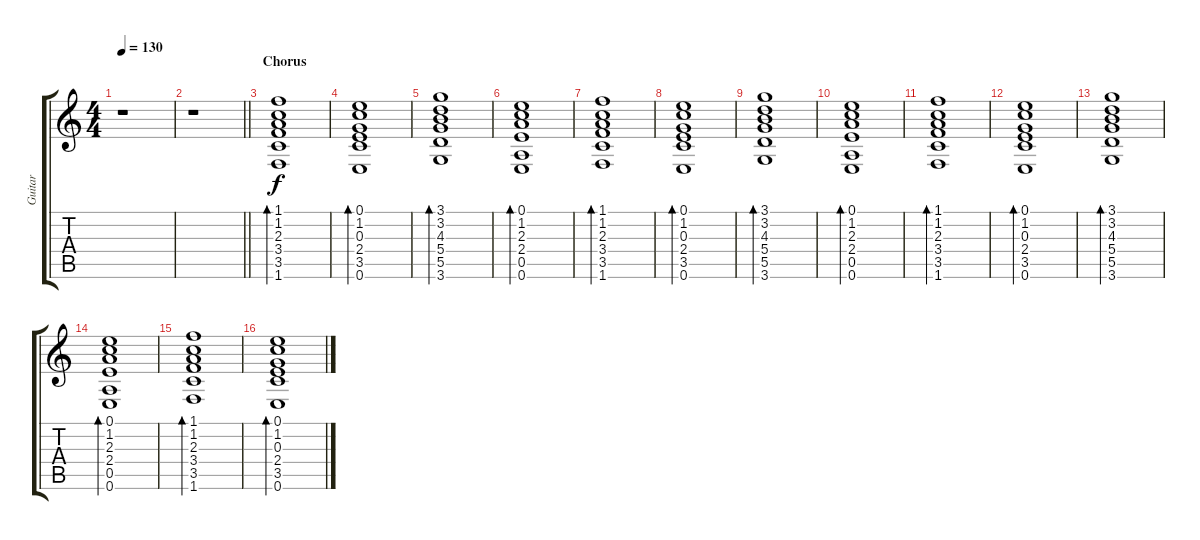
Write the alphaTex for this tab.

\track ("Guitar" "Guitar") {instrument acousticguitarsteel}
\staff {score tabs}
\tuning (E4 B3 G3 D3 A2 E2) {hide}
\ts (4 4)
\tempo 130
\clef g2
\ks c
r.1{dy f} |
\barLineRight lightlight
r.1 |
\section ("" "Chorus")
(1.1 1.2 2.3 3.4 3.5 1.6).1{bd 60 volume 7} |
(0.1 1.2 0.3 2.4 3.5 0.6).1{bd 60} |
(3.1 3.2 4.3 5.4 5.5 3.6).1{bd 60} |
(0.1 1.2 2.3 2.4 0.5 0.6).1{bd 60} |
(1.1 1.2 2.3 3.4 3.5 1.6).1{bd 60} |
(0.1 1.2 0.3 2.4 3.5 0.6).1{bd 60} |
(3.1 3.2 4.3 5.4 5.5 3.6).1{bd 60} |
(0.1 1.2 2.3 2.4 0.5 0.6).1{bd 60} |
(1.1 1.2 2.3 3.4 3.5 1.6).1{bd 60} |
(0.1 1.2 0.3 2.4 3.5 0.6).1{bd 60} |
(3.1 3.2 4.3 5.4 5.5 3.6).1{bd 60} |
(0.1 1.2 2.3 2.4 0.5 0.6).1{bd 60} |
(1.1 1.2 2.3 3.4 3.5 1.6).1{bd 60} |
(0.1 1.2 0.3 2.4 3.5 0.6).1{bd 60}
